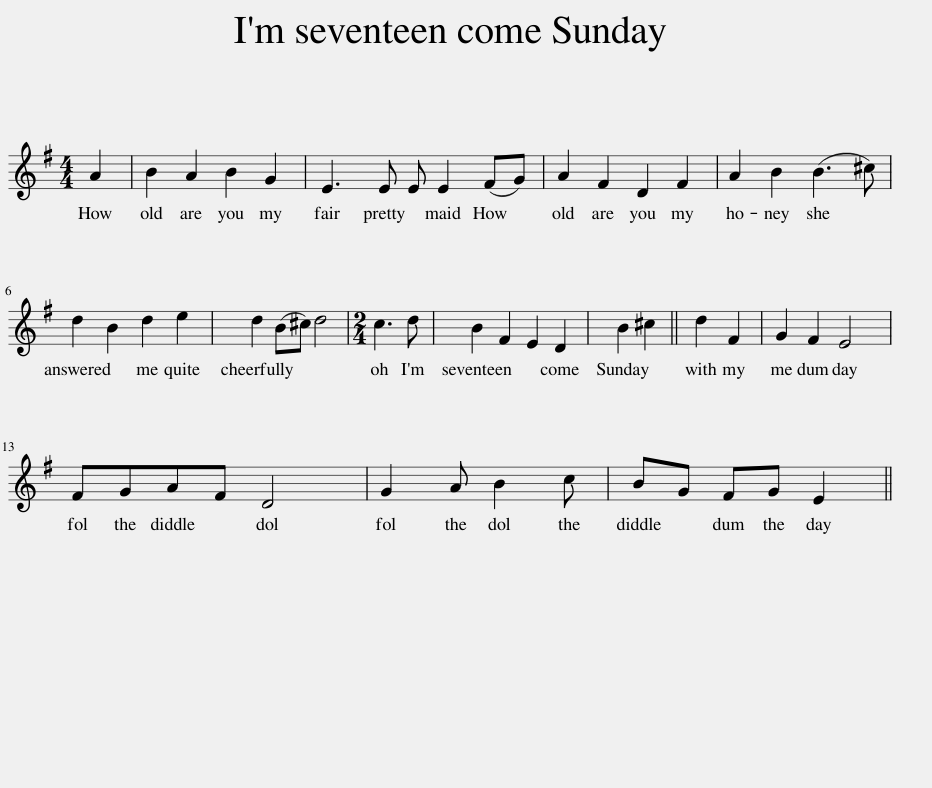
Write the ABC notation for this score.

X:1
L:1/8
M:4/4
I:linebreak $
K:G
V:1 treble
V:1
 A2 | B2 A2 B2 G2 | E3 E E E2 (FG) | A2 F2 D2 F2 | A2 B2 (B3 ^c) |$ %5
 d2 B2 d2 e2 | d2 (B^c) d4 |[M:2/4] c3 d | B2 F2 E2 D2 | B2 ^c2 || %10
 d2 F2 | G2 F2 E4 |$ FGAF D4 | G2 A B2 c | BG FG E2 || %15
